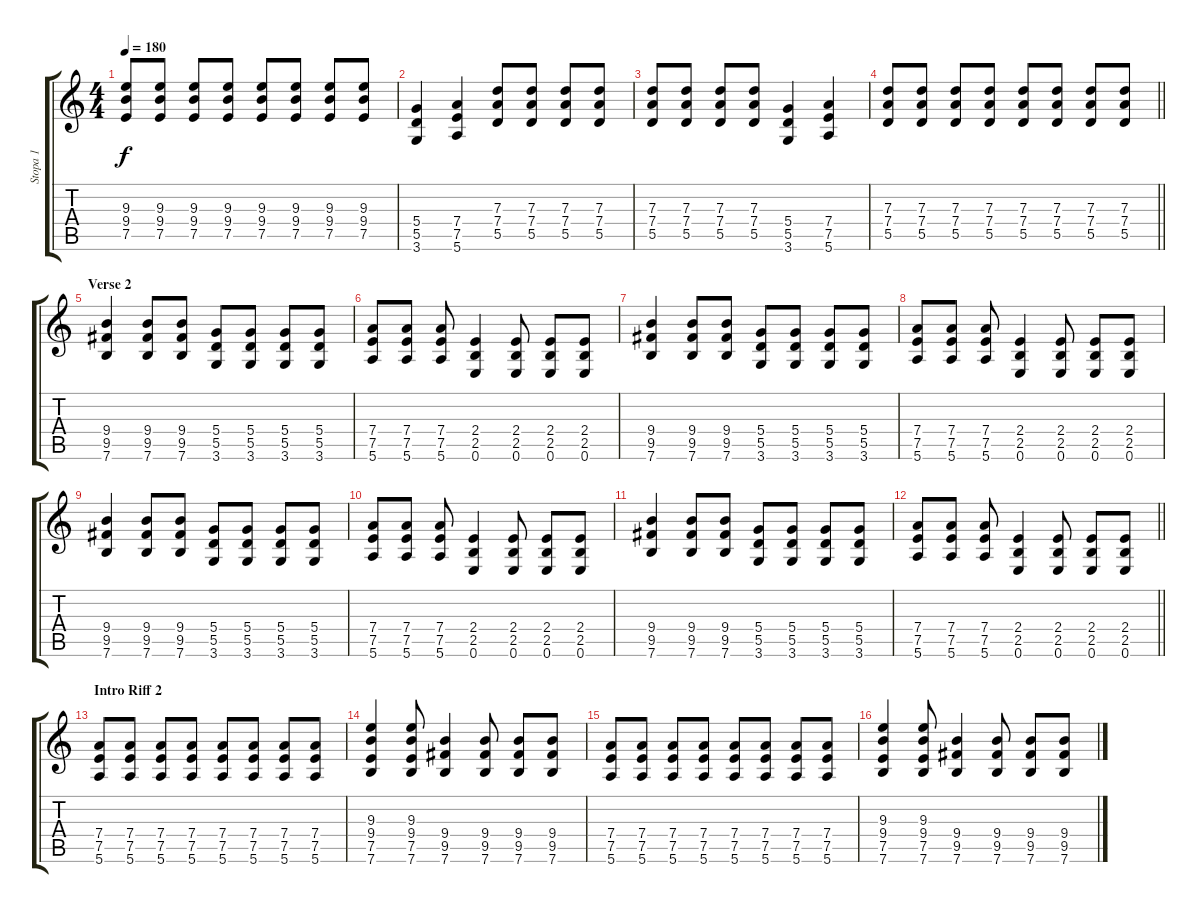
\track ("Stopa 1" "Stopa 1") {instrument overdrivenguitar}
\staff {score tabs}
\tuning (E4 B3 G3 D3 A2 E2) {hide}
\ts (4 4)
\tempo 180
\clef g2
\ks c
(9.3 9.4 7.5).8{dy f} (9.3 9.4 7.5).8 (9.3 9.4 7.5).8 (9.3 9.4 7.5).8 (9.3 9.4 7.5).8 (9.3 9.4 7.5).8 (9.3 9.4 7.5).8 (9.3 9.4 7.5).8 |
(5.4 5.5 3.6).4 (7.4 7.5 5.6).4 (7.3 7.4 5.5).8 (7.3 7.4 5.5).8 (7.3 7.4 5.5).8 (7.3 7.4 5.5).8 |
(7.3 7.4 5.5).8 (7.3 7.4 5.5).8 (7.3 7.4 5.5).8 (7.3 7.4 5.5).8 (5.4 5.5 3.6).4 (7.4 7.5 5.6).4 |
\barLineRight lightlight
(7.3 7.4 5.5).8 (7.3 7.4 5.5).8 (7.3 7.4 5.5).8 (7.3 7.4 5.5).8 (7.3 7.4 5.5).8 (7.3 7.4 5.5).8 (7.3 7.4 5.5).8 (7.3 7.4 5.5).8 |
\section ("" "Verse 2")
(9.4 9.5 7.6).4 (9.4 9.5 7.6).8 (9.4 9.5 7.6).8 (5.4 5.5 3.6).8 (5.4 5.5 3.6).8 (5.4 5.5 3.6).8 (5.4 5.5 3.6).8 |
(7.4 7.5 5.6).8 (7.4 7.5 5.6).8 (7.4 7.5 5.6).8 (2.4 2.5 0.6).4 (2.4 2.5 0.6).8 (2.4 2.5 0.6).8 (2.4 2.5 0.6).8 |
(9.4 9.5 7.6).4 (9.4 9.5 7.6).8 (9.4 9.5 7.6).8 (5.4 5.5 3.6).8 (5.4 5.5 3.6).8 (5.4 5.5 3.6).8 (5.4 5.5 3.6).8 |
(7.4 7.5 5.6).8 (7.4 7.5 5.6).8 (7.4 7.5 5.6).8 (2.4 2.5 0.6).4 (2.4 2.5 0.6).8 (2.4 2.5 0.6).8 (2.4 2.5 0.6).8 |
(9.4 9.5 7.6).4 (9.4 9.5 7.6).8 (9.4 9.5 7.6).8 (5.4 5.5 3.6).8 (5.4 5.5 3.6).8 (5.4 5.5 3.6).8 (5.4 5.5 3.6).8 |
(7.4 7.5 5.6).8 (7.4 7.5 5.6).8 (7.4 7.5 5.6).8 (2.4 2.5 0.6).4 (2.4 2.5 0.6).8 (2.4 2.5 0.6).8 (2.4 2.5 0.6).8 |
(9.4 9.5 7.6).4 (9.4 9.5 7.6).8 (9.4 9.5 7.6).8 (5.4 5.5 3.6).8 (5.4 5.5 3.6).8 (5.4 5.5 3.6).8 (5.4 5.5 3.6).8 |
\barLineRight lightlight
(7.4 7.5 5.6).8 (7.4 7.5 5.6).8 (7.4 7.5 5.6).8 (2.4 2.5 0.6).4 (2.4 2.5 0.6).8 (2.4 2.5 0.6).8 (2.4 2.5 0.6).8 |
\section ("" "Intro Riff 2")
(7.4 7.5 5.6).8 (7.4 7.5 5.6).8 (7.4 7.5 5.6).8 (7.4 7.5 5.6).8 (7.4 7.5 5.6).8 (7.4 7.5 5.6).8 (7.4 7.5 5.6).8 (7.4 7.5 5.6).8 |
(9.3 9.4 7.5 7.6).4 (9.3 9.4 7.5 7.6).8 (9.4 9.5 7.6).4 (9.4 9.5 7.6).8 (9.4 9.5 7.6).8 (9.4 9.5 7.6).8 |
(7.4 7.5 5.6).8 (7.4 7.5 5.6).8 (7.4 7.5 5.6).8 (7.4 7.5 5.6).8 (7.4 7.5 5.6).8 (7.4 7.5 5.6).8 (7.4 7.5 5.6).8 (7.4 7.5 5.6).8 |
(9.3 9.4 7.5 7.6).4 (9.3 9.4 7.5 7.6).8 (9.4 9.5 7.6).4 (9.4 9.5 7.6).8 (9.4 9.5 7.6).8 (9.4 9.5 7.6).8
